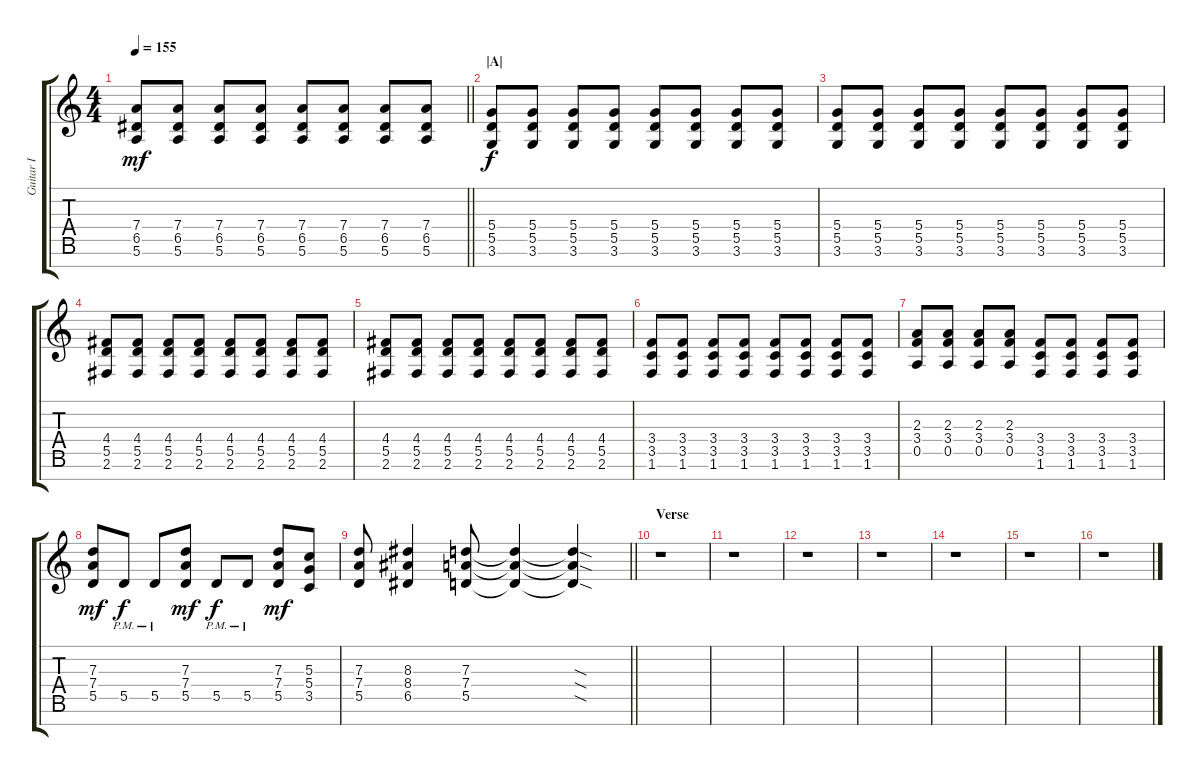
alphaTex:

\track ("Guitar I" "Guitar I") {instrument distortionguitar}
\staff {score tabs}
\tuning (E4 B3 G3 D3 A2 E2 B1) {hide}
\ts (4 4)
\tempo 155
\clef g2
\barLineRight lightlight
\ks c
(7.4 6.5 5.6).8{dy mf} (7.4 6.5 5.6).8 (7.4 6.5 5.6).8 (7.4 6.5 5.6).8 (7.4 6.5 5.6).8 (7.4 6.5 5.6).8 (7.4 6.5 5.6).8 (7.4 6.5 5.6).8 |
\section ("" "|A|")
(5.4 5.5 3.6).8{dy f volume 13} (5.4 5.5 3.6).8 (5.4 5.5 3.6).8 (5.4 5.5 3.6).8 (5.4 5.5 3.6).8 (5.4 5.5 3.6).8 (5.4 5.5 3.6).8 (5.4 5.5 3.6).8 |
(5.4 5.5 3.6).8 (5.4 5.5 3.6).8 (5.4 5.5 3.6).8 (5.4 5.5 3.6).8 (5.4 5.5 3.6).8 (5.4 5.5 3.6).8 (5.4 5.5 3.6).8 (5.4 5.5 3.6).8 |
(4.4 5.5 2.6).8 (4.4 5.5 2.6).8 (4.4 5.5 2.6).8 (4.4 5.5 2.6).8 (4.4 5.5 2.6).8 (4.4 5.5 2.6).8 (4.4 5.5 2.6).8 (4.4 5.5 2.6).8 |
(4.4 5.5 2.6).8 (4.4 5.5 2.6).8 (4.4 5.5 2.6).8 (4.4 5.5 2.6).8 (4.4 5.5 2.6).8 (4.4 5.5 2.6).8 (4.4 5.5 2.6).8 (4.4 5.5 2.6).8 |
(3.4 3.5 1.6).8 (3.4 3.5 1.6).8 (3.4 3.5 1.6).8 (3.4 3.5 1.6).8 (3.4 3.5 1.6).8 (3.4 3.5 1.6).8 (3.4 3.5 1.6).8 (3.4 3.5 1.6).8 |
(2.3 3.4 0.5).8 (2.3 3.4 0.5).8 (2.3 3.4 0.5).8 (2.3 3.4 0.5).8 (3.4 3.5 1.6).8 (3.4 3.5 1.6).8 (3.4 3.5 1.6).8 (3.4 3.5 1.6).8 |
(7.3 7.4 5.5).8{dy mf} 5.5{pm}.8{dy f} 5.5{pm}.8 (7.3 7.4 5.5).8{dy mf} 5.5{pm}.8{dy f} 5.5{pm}.8 (7.3 7.4 5.5).8{dy mf} (5.3 5.4 3.5).8 |
\barLineRight lightlight
(7.3 7.4 5.5).8 (8.3 8.4 6.5).4 (7.3 7.4 5.5).8 (7.3{t} 7.4{t} 5.5{t}).4 (7.3{sod t} 7.4{sod t} 5.5{sod t}).4 |
\section ("" "Verse")
r.1 |
r.1 |
r.1 |
r.1 |
r.1 |
r.1 |
r.1
